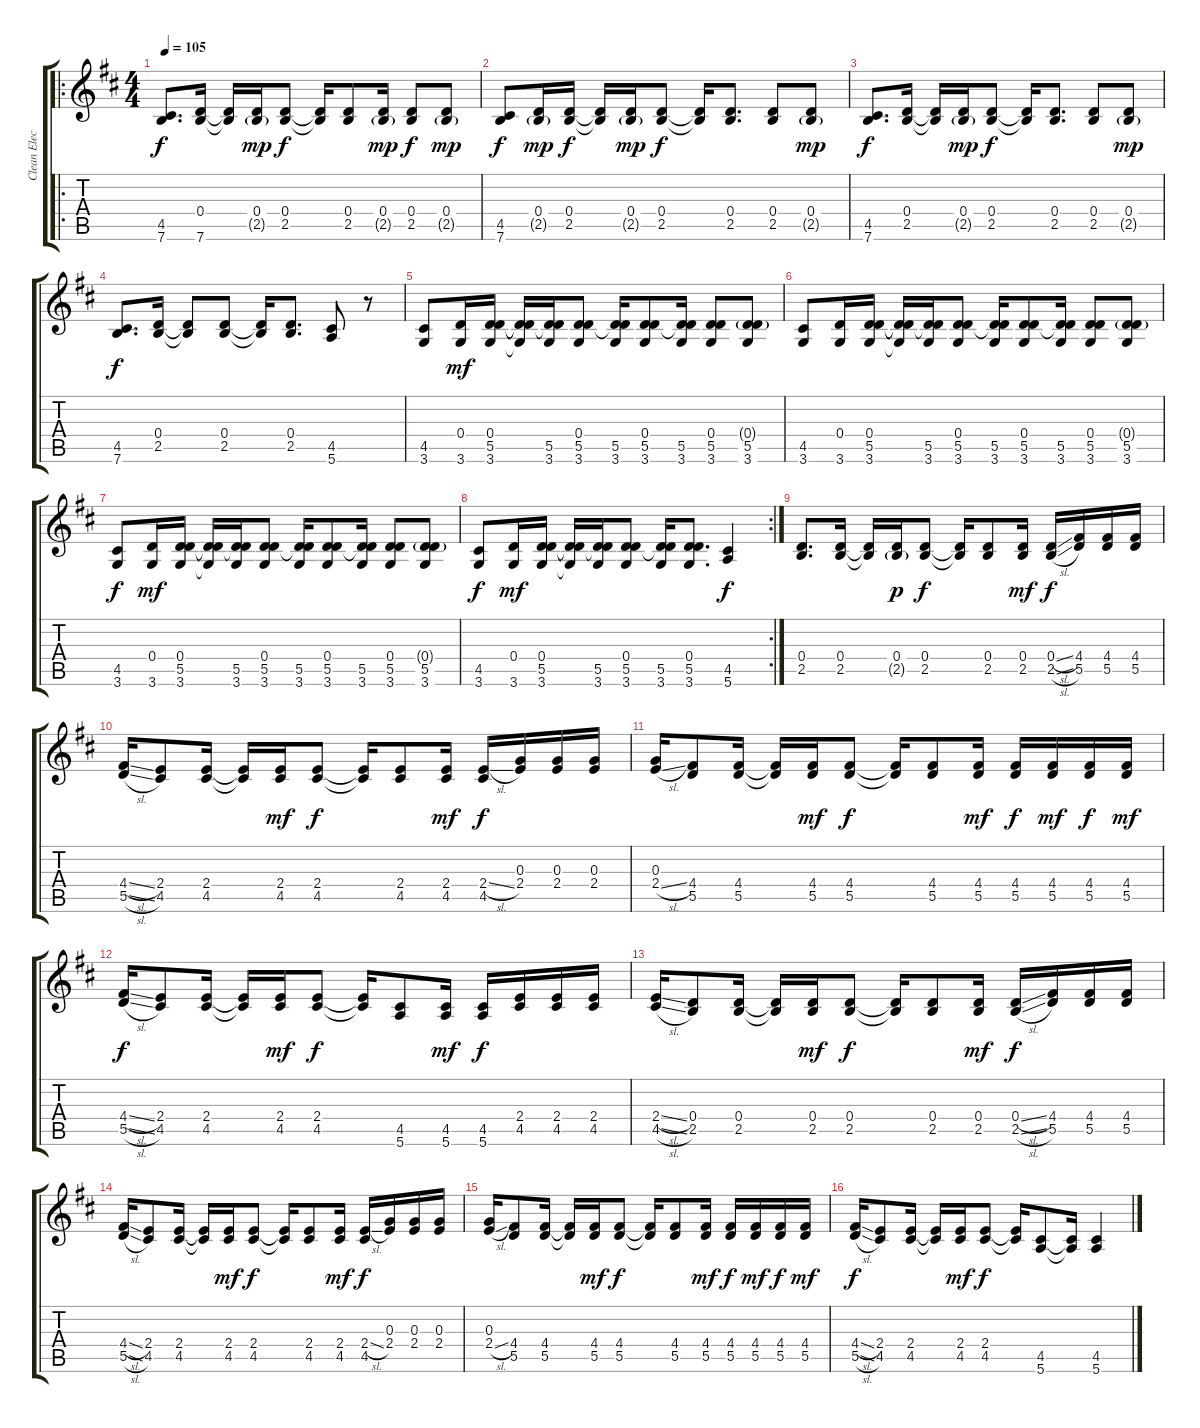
\track ("Clean Electric / Distortion Electric" "Clean Elec") {instrument acousticguitarsteel}
\staff {score tabs}
\tuning (E4 B3 G3 D3 A2 E2) {hide}
\ro
\ts (4 4)
\tempo 105
\clef g2
\ks d
(4.5 7.6).8{d dy f} (0.4 7.6).16 (0.4{t} 7.6{t}).16 (0.4 2.5{g}).16{dy mp} (0.4 2.5).8{dy f} (0.4{t} 2.5{t}).16 (0.4 2.5).8 (0.4 2.5{g}).16{dy mp} (0.4 2.5).8{dy f} (0.4 2.5{g}).8{dy mp} |
(4.5 7.6).8{dy f} (0.4 2.5{g}).16{dy mp} (0.4 2.5).16{dy f} (0.4{t} 2.5{t}).16 (0.4 2.5{g}).16{dy mp} (0.4 2.5).8{dy f} (0.4{t} 2.5{t}).16 (0.4 2.5).8{d} (0.4 2.5).8 (0.4 2.5{g}).8{dy mp} |
(4.5 7.6).8{d dy f} (0.4 2.5).16 (0.4{t} 2.5{t}).16 (0.4 2.5{g}).16{dy mp} (0.4 2.5).8{dy f} (0.4{t} 2.5{t}).16 (0.4 2.5).8{d} (0.4 2.5).8 (0.4 2.5{g}).8{dy mp} |
(4.5 7.6).8{d dy f} (0.4 2.5).16 (0.4{t} 2.5{t}).8 (0.4 2.5).8 (0.4{t} 2.5{t}).16 (0.4 2.5).8{d} (4.5 5.6).8 r.8 |
(4.5 3.6).8 (0.4 3.6).16{dy mf} (0.4 5.5 3.6).16 (0.4{t} 5.5{t} 3.6{t}).16 (0.4{t} 5.5 3.6).16 (0.4 5.5 3.6).8 (0.4{t} 5.5 3.6).16 (0.4 5.5 3.6).8 (0.4{t} 5.5 3.6).16 (0.4 5.5 3.6).8 (0.4{g} 5.5 3.6).8 |
(4.5 3.6).8 (0.4 3.6).16 (0.4 5.5 3.6).16 (0.4{t} 5.5{t} 3.6{t}).16 (0.4{t} 5.5 3.6).16 (0.4 5.5 3.6).8 (0.4{t} 5.5 3.6).16 (0.4 5.5 3.6).8 (0.4{t} 5.5 3.6).16 (0.4 5.5 3.6).8 (0.4{g} 5.5 3.6).8 |
(4.5 3.6).8{dy f} (0.4 3.6).16{dy mf} (0.4 5.5 3.6).16 (0.4{t} 5.5{t} 3.6{t}).16 (0.4{t} 5.5 3.6).16 (0.4 5.5 3.6).8 (0.4{t} 5.5 3.6).16 (0.4 5.5 3.6).8 (0.4{t} 5.5 3.6).16 (0.4 5.5 3.6).8 (0.4{g} 5.5 3.6).8 |
\rc 2
(4.5 3.6).8{dy f} (0.4 3.6).16{dy mf} (0.4 5.5 3.6).16 (0.4{t} 5.5{t} 3.6{t}).16 (0.4{t} 5.5 3.6).16 (0.4 5.5 3.6).8 (0.4{t} 5.5 3.6).16 (0.4 5.5 3.6).8{d} (4.5 5.6).4{dy f} |
(0.4 2.5).8{d} (0.4 2.5).16 (0.4{t} 2.5{t}).16 (0.4 2.5{g}).16{dy p} (0.4 2.5).8{dy f} (0.4{t} 2.5{t}).16 (0.4 2.5).8 (0.4 2.5).16{dy mf} (0.4{sl} 2.5{sl}).16{dy f} (4.4 5.5).16 (4.4 5.5).16 (4.4 5.5).16 |
(4.4{sl} 5.5{sl}).16 (2.4 4.5).8 (2.4 4.5).16 (2.4{t} 4.5{t}).16 (2.4 4.5).16{dy mf} (2.4 4.5).8{dy f} (2.4{t} 4.5{t}).16 (2.4 4.5).8 (2.4 4.5).16{dy mf} (2.4{sl} 4.5).16{dy f} (0.3 2.4).16 (0.3 2.4).16 (0.3 2.4).16 |
(0.3 2.4{sl}).16 (4.4 5.5).8 (4.4 5.5).16 (4.4{t} 5.5{t}).16 (4.4 5.5).16{dy mf} (4.4 5.5).8{dy f} (4.4{t} 5.5{t}).16 (4.4 5.5).8 (4.4 5.5).16{dy mf} (4.4 5.5).16{dy f} (4.4 5.5).16{dy mf} (4.4 5.5).16{dy f} (4.4 5.5).16{dy mf} |
(4.4{sl} 5.5{sl}).16{dy f} (2.4 4.5).8 (2.4 4.5).16 (2.4{t} 4.5{t}).16 (2.4 4.5).16{dy mf} (2.4 4.5).8{dy f} (2.4{t} 4.5{t}).16 (4.5 5.6).8 (4.5 5.6).16{dy mf} (4.5 5.6).16{dy f} (2.4 4.5).16 (2.4 4.5).16 (2.4 4.5).16 |
(2.4{sl} 4.5{sl}).16 (0.4 2.5).8 (0.4 2.5).16 (0.4{t} 2.5{t}).16 (0.4 2.5).16{dy mf} (0.4 2.5).8{dy f} (0.4{t} 2.5{t}).16 (0.4 2.5).8 (0.4 2.5).16{dy mf} (0.4{sl} 2.5{sl}).16{dy f} (4.4 5.5).16 (4.4 5.5).16 (4.4 5.5).16 |
(4.4{sl} 5.5{sl}).16 (2.4 4.5).8 (2.4 4.5).16 (2.4{t} 4.5{t}).16 (2.4 4.5).16{dy mf} (2.4 4.5).8{dy f} (2.4{t} 4.5{t}).16 (2.4 4.5).8 (2.4 4.5).16{dy mf} (2.4{sl} 4.5).16{dy f} (0.3 2.4).16 (0.3 2.4).16 (0.3 2.4).16 |
(0.3 2.4{sl}).16 (4.4 5.5).8 (4.4 5.5).16 (4.4{t} 5.5{t}).16 (4.4 5.5).16{dy mf} (4.4 5.5).8{dy f} (4.4{t} 5.5{t}).16 (4.4 5.5).8 (4.4 5.5).16{dy mf} (4.4 5.5).16{dy f} (4.4 5.5).16{dy mf} (4.4 5.5).16{dy f} (4.4 5.5).16{dy mf} |
(4.4{sl} 5.5{sl}).16{dy f} (2.4 4.5).8 (2.4 4.5).16 (2.4{t} 4.5{t}).16 (2.4 4.5).16{dy mf} (2.4 4.5).8{dy f} (2.4{t} 4.5{t}).16 (4.5 5.6).8 (4.5{t} 5.6{t}).16 (4.5 5.6).4
